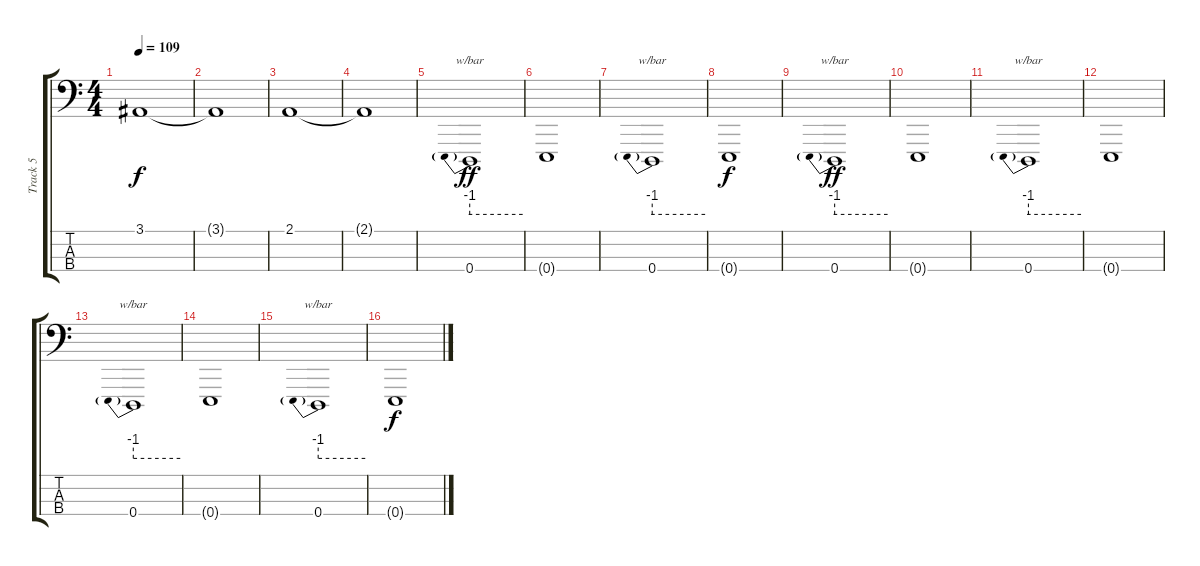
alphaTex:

\track ("Track 5" "Track 5") {instrument stringensemble2}
\staff {score tabs}
\tuning (G2 D2 A1 E1) {hide}
\ts (4 4)
\tempo 109
\clef f4
\ks c
3.1.1{dy f} |
3.1{t}.1 |
2.1.1 |
2.1{t}.1 |
0.4.1{tbe (predive default 0 -4 60 -4) dy ff} |
0.4{t}.1 |
0.4.1{tbe (predive default 0 -4 60 -4)} |
0.4{t}.1{dy f} |
0.4.1{tbe (predive default 0 -4 60 -4) dy ff} |
0.4{t}.1 |
0.4.1{tbe (predive default 0 -4 60 -4)} |
0.4{t}.1 |
0.4.1{tbe (predive default 0 -4 60 -4)} |
0.4{t}.1 |
0.4.1{tbe (predive default 0 -4 60 -4)} |
0.4{t}.1{dy f}
